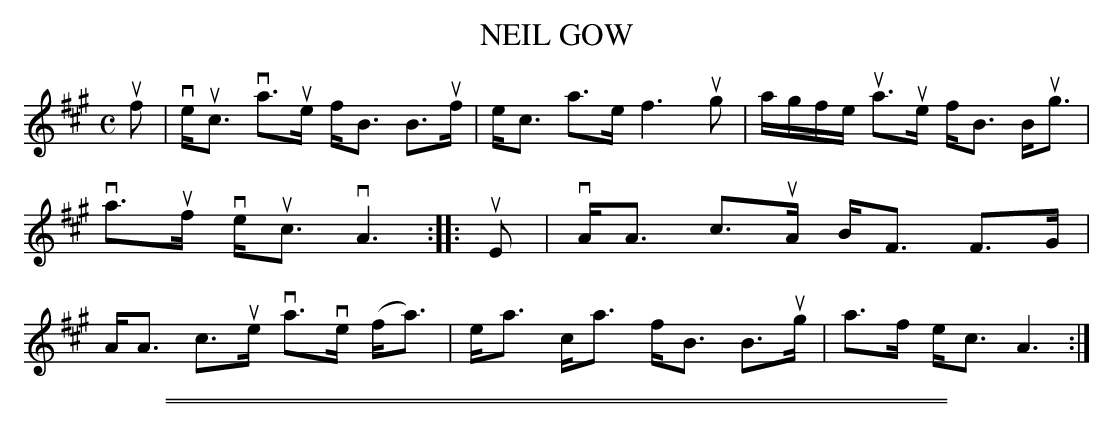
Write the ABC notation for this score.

X:1
T: NEIL GOW
M: C
L: 1/8
K: A
uf |\
ve<uc va>ue f<B B>uf | e<c a>e f3 ug |\
a/g/f/e/ ua>ue f<B B<ug | va>uf ve<uc vA3 ::\
uE |\
vA<A c>uA B<F F>G | A<A c>ue va>ve (f<a) |\
e<a c<a f<B B>ug | a>f e<c A3 :|
